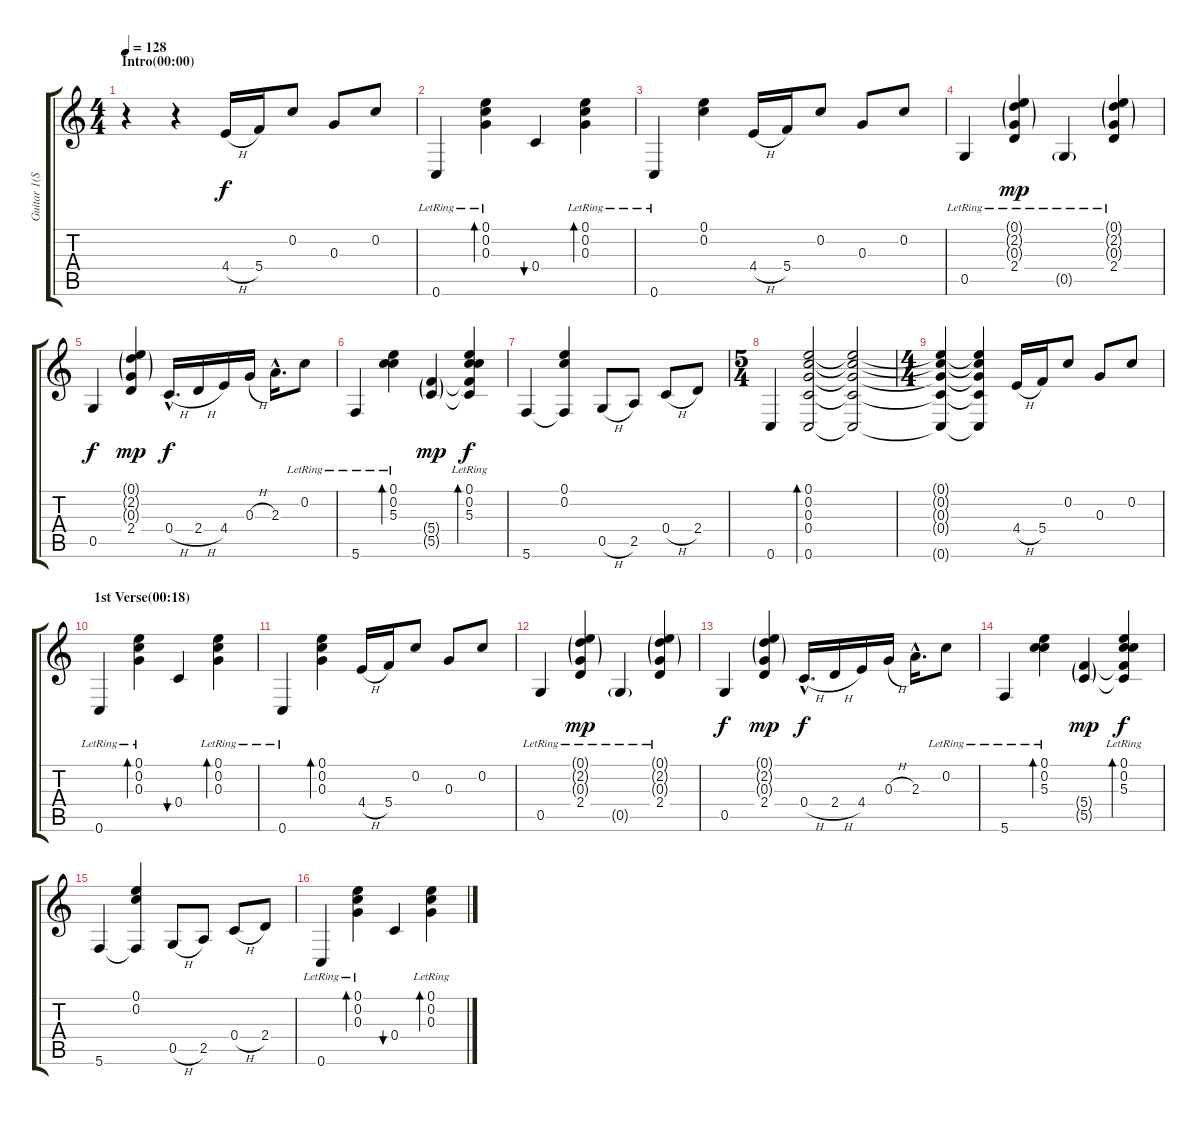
\track ("Guitar 1(Skin Tyson)" "Guitar 1(S") {instrument acousticguitarsteel}
\staff {score tabs}
\tuning (E4 C4 G3 C3 G2 C2) {hide}
\ts (4 4)
\section ("" "Intro(00:00)")
\tempo 128
\clef g2
\ks c
r.4{dy f instrument acousticguitarsteel} r.4 4.4{h}.16 5.4.16 0.2.8 0.3.8 0.2.8 |
0.6{lr}.4 (0.1{lr} 0.2{lr} 0.3{lr}).4{bd 60} 0.4.4{bu 60} (0.1{lr} 0.2{lr} 0.3{lr}).4{bd 60} |
0.6{lr}.4 (0.1 0.2).4 4.4{h}.16 5.4.16 0.2.8 0.3.8 0.2.8 |
0.5{lr}.4 (0.1{g lr} 2.2{g lr} 0.3{g lr} 2.4{lr}).4{dy mp} 0.5{g lr}.4 (0.1{g} 2.2{g} 0.3{g} 2.4{lr}).4 |
0.5.4{dy f} (0.1{g} 2.2{g} 0.3{g} 2.4).4{dy mp} 0.4{h hac}.16{d dy f} 2.4{h}.16 4.4.16 0.3{h}.16 2.3{hac}.16{d} 0.2{lr}.8 |
5.6{lr}.4 (0.1 0.2{lr} 5.3{lr}).4{bd 60} (5.4{g} 5.5{g}).4{dy mp} (0.1{lr} 0.2{lr} 5.3{lr} 5.4{t} 5.5{t}).4{bd 60 dy f} |
5.6.4 (0.1 0.2 5.6{t}).4 0.5{h}.8 2.5.8 0.4{h}.8 2.4.8 |
\ts (5 4)
0.6.4 (0.1 0.2 0.3 0.4 0.6).2{bd 480} (0.1{t} 0.2{t} 0.3{t} 0.4{t} 0.6{t}).2 |
\ts (4 4)
(0.1{t} 0.2{t} 0.3{t} 0.4{t} 0.6{t}).4 (0.1{t} 0.2{t} 0.3{t} 0.4{t} 0.6{t}).4 4.4{h}.16 5.4.16 0.2.8 0.3.8 0.2.8 |
\section ("" "1st Verse(00:18)")
0.6{lr}.4 (0.1{lr} 0.2{lr} 0.3{lr}).4{bd 60} 0.4.4{bu 60} (0.1{lr} 0.2{lr} 0.3{lr}).4{bd 60} |
0.6{lr}.4 (0.1 0.2 0.3).4{bd 60} 4.4{h}.16 5.4.16 0.2.8 0.3.8 0.2.8 |
0.5{lr}.4 (0.1{g lr} 2.2{g lr} 0.3{g lr} 2.4{lr}).4{dy mp} 0.5{g lr}.4 (0.1{g} 2.2{g} 0.3{g} 2.4{lr}).4 |
0.5.4{dy f} (0.1{g} 2.2{g} 0.3{g} 2.4).4{dy mp} 0.4{h hac}.16{d dy f} 2.4{h}.16 4.4.16 0.3{h}.16 2.3{hac}.16{d} 0.2{lr}.8 |
5.6{lr}.4 (0.1 0.2{lr} 5.3{lr}).4{bd 60} (5.4{g} 5.5{g}).4{dy mp} (0.1{lr} 0.2{lr} 5.3{lr} 5.4{t} 5.5{t}).4{bd 60 dy f} |
5.6.4 (0.1 0.2 5.6{t}).4 0.5{h}.8 2.5.8 0.4{h}.8 2.4.8 |
0.6{lr}.4 (0.1{lr} 0.2{lr} 0.3{lr}).4{bd 60} 0.4.4{bu 60} (0.1{lr} 0.2{lr} 0.3{lr}).4{bd 60}
